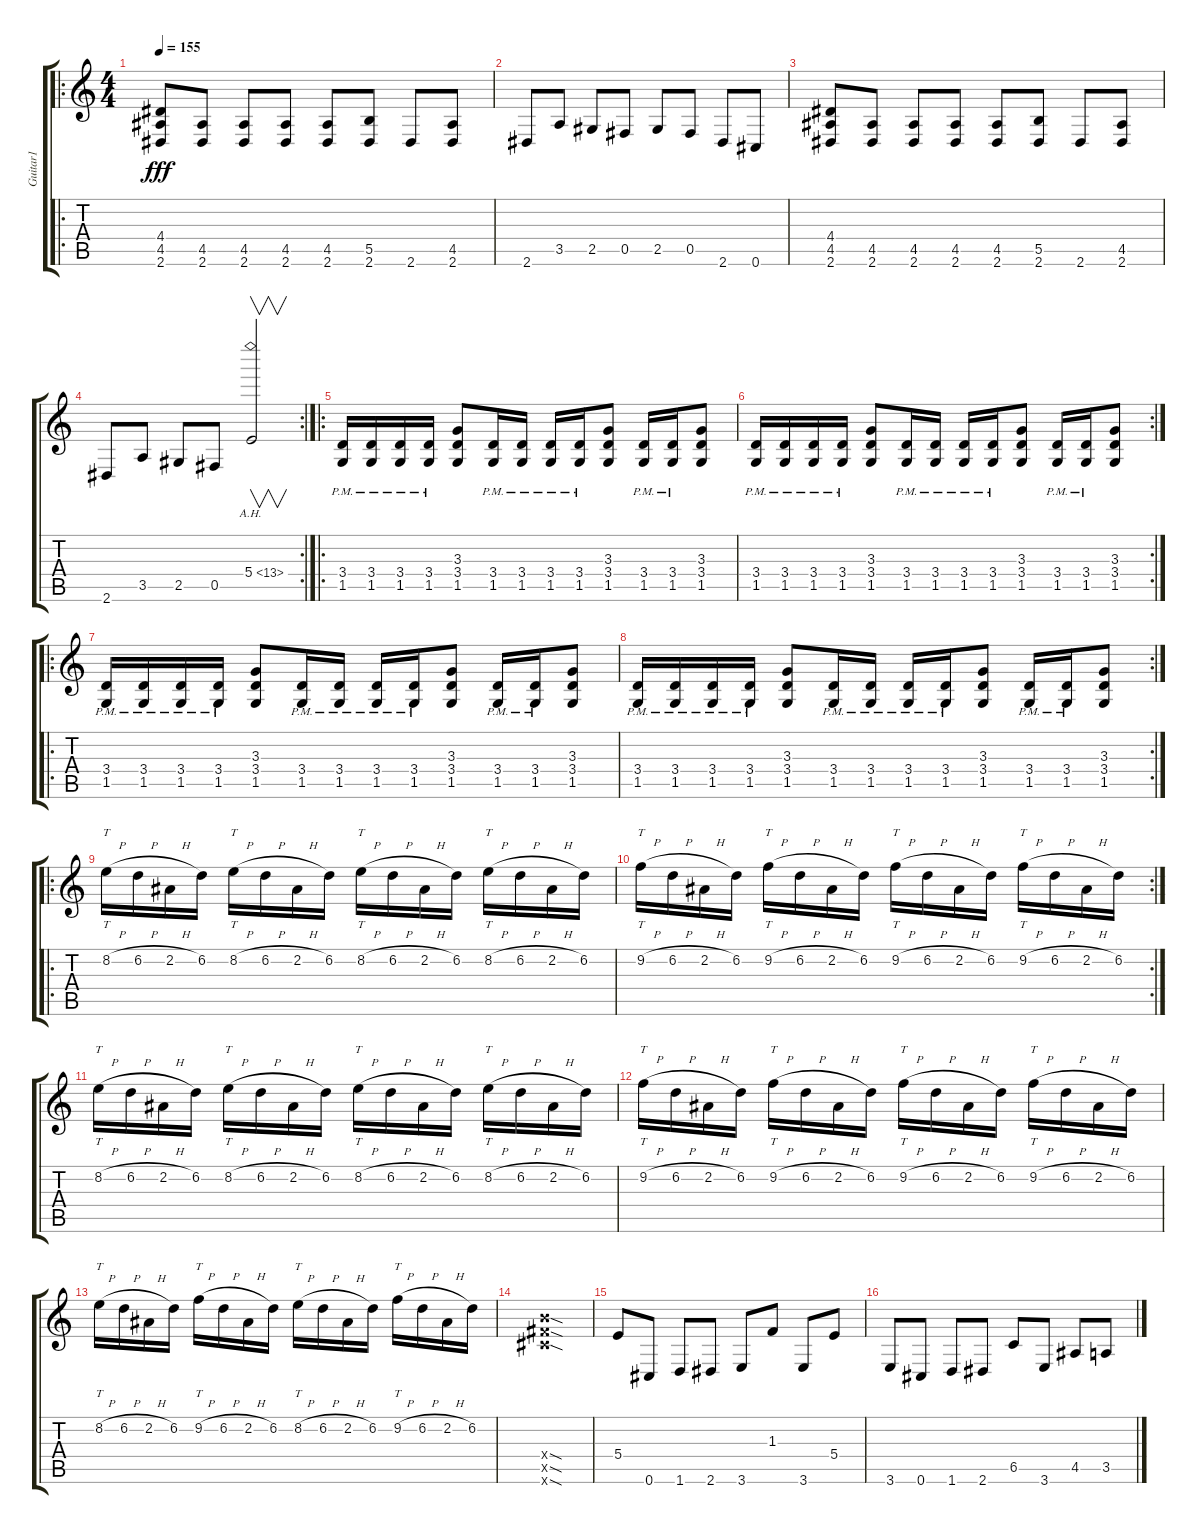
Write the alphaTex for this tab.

\track ("Guitar1" "Guitar1") {instrument overdrivenguitar}
\staff {score tabs}
\tuning (Db4 Ab3 E3 B2 Gb2 Db2) {hide}
\ro
\ts (4 4)
\tempo 155
\clef g2
\ks c
(4.4 4.5 2.6).8{dy fff} (4.5 2.6).8 (4.5 2.6).8 (4.5 2.6).8 (4.5 2.6).8 (5.5 2.6).8 2.6.8 (4.5 2.6).8 |
2.6.8 3.5.8 2.5.8 0.5.8 2.5.8 0.5.8 2.6.8 0.6.8 |
(4.4 4.5 2.6).8 (4.5 2.6).8 (4.5 2.6).8 (4.5 2.6).8 (4.5 2.6).8 (5.5 2.6).8 2.6.8 (4.5 2.6).8 |
\rc 2
2.6.8 3.5.8 2.5.8 0.5.8 5.4{ah 8}.2{v} |
\ro
(3.4{pm} 1.5{pm}).16 (3.4{pm} 1.5{pm}).16 (3.4{pm} 1.5{pm}).16 (3.4{pm} 1.5{pm}).16 (3.3 3.4 1.5).8 (3.4{pm} 1.5{pm}).16 (3.4{pm} 1.5{pm}).16 (3.4{pm} 1.5{pm}).16 (3.4{pm} 1.5{pm}).16 (3.3 3.4 1.5).8 (3.4{pm} 1.5{pm}).16 (3.4{pm} 1.5{pm}).16 (3.3 3.4 1.5).8 |
\rc 2
(3.4{pm} 1.5{pm}).16 (3.4{pm} 1.5{pm}).16 (3.4{pm} 1.5{pm}).16 (3.4{pm} 1.5{pm}).16 (3.3 3.4 1.5).8 (3.4{pm} 1.5{pm}).16 (3.4{pm} 1.5{pm}).16 (3.4{pm} 1.5{pm}).16 (3.4{pm} 1.5{pm}).16 (3.3 3.4 1.5).8 (3.4{pm} 1.5{pm}).16 (3.4{pm} 1.5{pm}).16 (3.3 3.4 1.5).8 |
\ro
(3.4{pm} 1.5{pm}).16 (3.4{pm} 1.5{pm}).16 (3.4{pm} 1.5{pm}).16 (3.4{pm} 1.5{pm}).16 (3.3 3.4 1.5).8 (3.4{pm} 1.5{pm}).16 (3.4{pm} 1.5{pm}).16 (3.4{pm} 1.5{pm}).16 (3.4{pm} 1.5{pm}).16 (3.3 3.4 1.5).8 (3.4{pm} 1.5{pm}).16 (3.4{pm} 1.5{pm}).16 (3.3 3.4 1.5).8 |
\rc 2
(3.4{pm} 1.5{pm}).16 (3.4{pm} 1.5{pm}).16 (3.4{pm} 1.5{pm}).16 (3.4{pm} 1.5{pm}).16 (3.3 3.4 1.5).8 (3.4{pm} 1.5{pm}).16 (3.4{pm} 1.5{pm}).16 (3.4{pm} 1.5{pm}).16 (3.4{pm} 1.5{pm}).16 (3.3 3.4 1.5).8 (3.4{pm} 1.5{pm}).16 (3.4{pm} 1.5{pm}).16 (3.3 3.4 1.5).8 |
\ro
8.2{h}.16{tt} 6.2{h}.16 2.2{h}.16 6.2.16 8.2{h}.16{tt} 6.2{h}.16 2.2{h}.16 6.2.16 8.2{h}.16{tt} 6.2{h}.16 2.2{h}.16 6.2.16 8.2{h}.16{tt} 6.2{h}.16 2.2{h}.16 6.2.16 |
\rc 2
9.2{h}.16{tt} 6.2{h}.16 2.2{h}.16 6.2.16 9.2{h}.16{tt} 6.2{h}.16 2.2{h}.16 6.2.16 9.2{h}.16{tt} 6.2{h}.16 2.2{h}.16 6.2.16 9.2{h}.16{tt} 6.2{h}.16 2.2{h}.16 6.2.16 |
8.2{h}.16{tt} 6.2{h}.16 2.2{h}.16 6.2.16 8.2{h}.16{tt} 6.2{h}.16 2.2{h}.16 6.2.16 8.2{h}.16{tt} 6.2{h}.16 2.2{h}.16 6.2.16 8.2{h}.16{tt} 6.2{h}.16 2.2{h}.16 6.2.16 |
9.2{h}.16{tt} 6.2{h}.16 2.2{h}.16 6.2.16 9.2{h}.16{tt} 6.2{h}.16 2.2{h}.16 6.2.16 9.2{h}.16{tt} 6.2{h}.16 2.2{h}.16 6.2.16 9.2{h}.16{tt} 6.2{h}.16 2.2{h}.16 6.2.16 |
8.2{h}.16{tt} 6.2{h}.16 2.2{h}.16 6.2.16 9.2{h}.16{tt} 6.2{h}.16 2.2{h}.16 6.2.16 8.2{h}.16{tt} 6.2{h}.16 2.2{h}.16 6.2.16 9.2{h}.16{tt} 6.2{h}.16 2.2{h}.16 6.2.16 |
(12.4{sod x} 12.5{sod x} 12.6{sod x}).1 |
5.4.8 0.6.8 1.6.8 2.6.8 3.6.8 1.3.8 3.6.8 5.4.8 |
3.6.8 0.6.8 1.6.8 2.6.8 6.5.8 3.6.8 4.5.8 3.5.8
